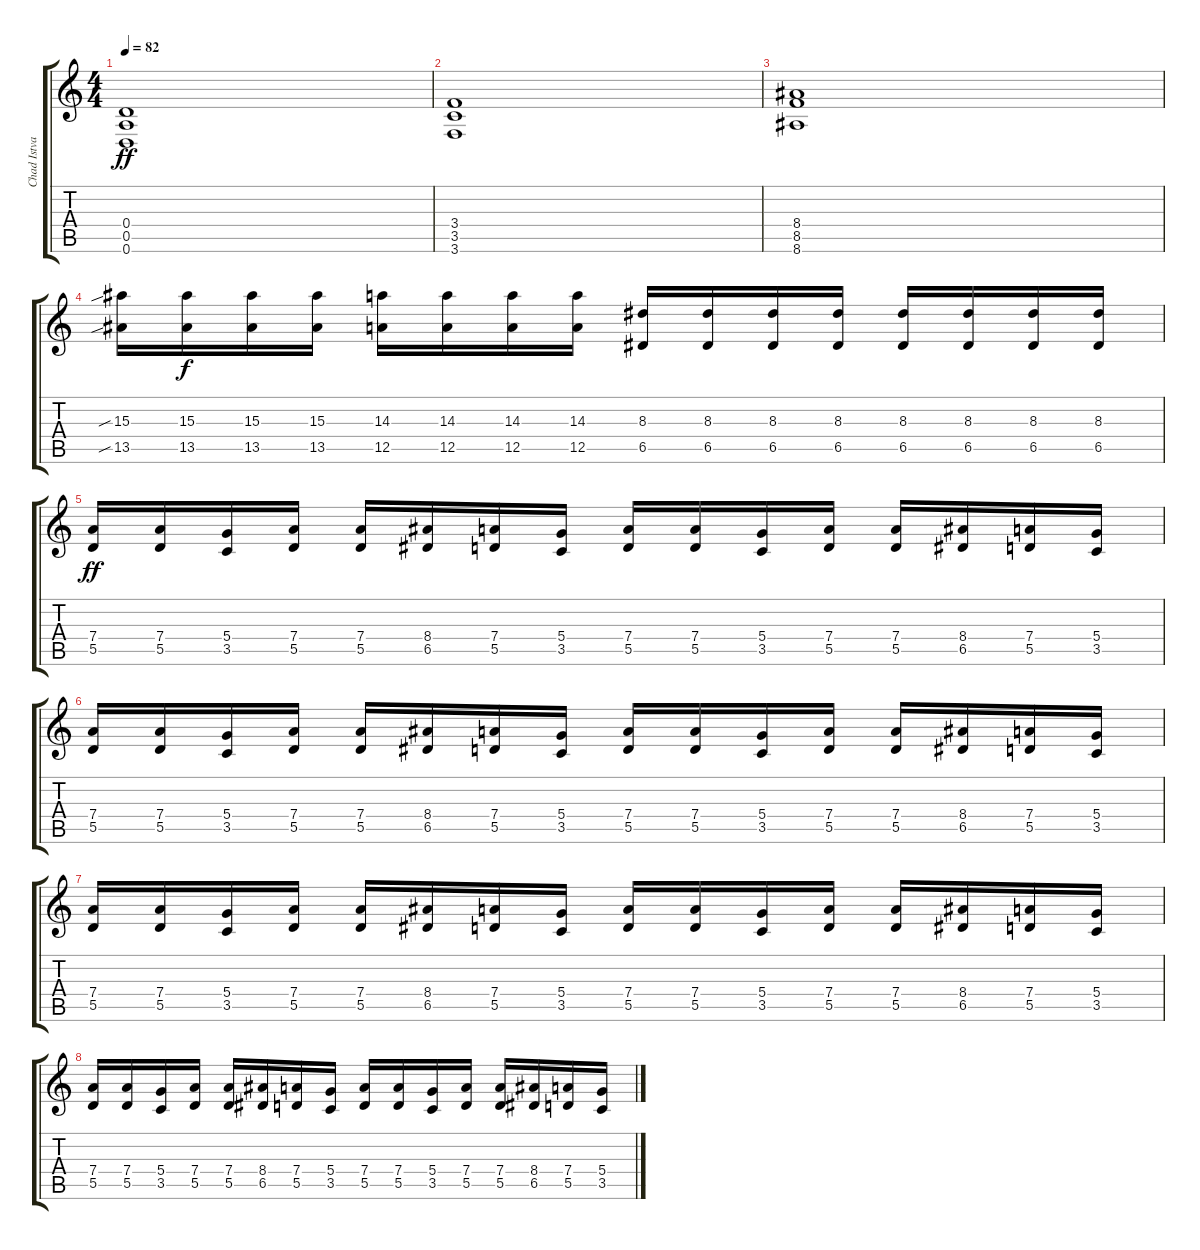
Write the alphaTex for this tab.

\track ("Chad Istvan - Guitar" "Chad Istva") {instrument distortionguitar}
\staff {score tabs}
\tuning (E4 B3 G3 D3 A2 D2) {hide}
\ts (4 4)
\tempo 82
\clef g2
\ks c
(0.4 0.5 0.6).1{dy ff} |
(3.4 3.5 3.6).1 |
(8.4 8.5 8.6).1 |
(15.3{sib} 13.5{sib}).16 (15.3 13.5).16{dy f} (15.3 13.5).16 (15.3 13.5).16 (14.3 12.5).16 (14.3 12.5).16 (14.3 12.5).16 (14.3 12.5).16 (8.3 6.5).16 (8.3 6.5).16 (8.3 6.5).16 (8.3 6.5).16 (8.3 6.5).16 (8.3 6.5).16 (8.3 6.5).16 (8.3 6.5).16 |
(7.4 5.5).16{dy ff} (7.4 5.5).16 (5.4 3.5).16 (7.4 5.5).16 (7.4 5.5).16 (8.4 6.5).16 (7.4 5.5).16 (5.4 3.5).16 (7.4 5.5).16 (7.4 5.5).16 (5.4 3.5).16 (7.4 5.5).16 (7.4 5.5).16 (8.4 6.5).16 (7.4 5.5).16 (5.4 3.5).16 |
(7.4 5.5).16 (7.4 5.5).16 (5.4 3.5).16 (7.4 5.5).16 (7.4 5.5).16 (8.4 6.5).16 (7.4 5.5).16 (5.4 3.5).16 (7.4 5.5).16 (7.4 5.5).16 (5.4 3.5).16 (7.4 5.5).16 (7.4 5.5).16 (8.4 6.5).16 (7.4 5.5).16 (5.4 3.5).16 |
(7.4 5.5).16 (7.4 5.5).16 (5.4 3.5).16 (7.4 5.5).16 (7.4 5.5).16 (8.4 6.5).16 (7.4 5.5).16 (5.4 3.5).16 (7.4 5.5).16 (7.4 5.5).16 (5.4 3.5).16 (7.4 5.5).16 (7.4 5.5).16 (8.4 6.5).16 (7.4 5.5).16 (5.4 3.5).16 |
(7.4 5.5).16 (7.4 5.5).16 (5.4 3.5).16 (7.4 5.5).16 (7.4 5.5).16 (8.4 6.5).16 (7.4 5.5).16 (5.4 3.5).16 (7.4 5.5).16 (7.4 5.5).16 (5.4 3.5).16 (7.4 5.5).16 (7.4 5.5).16 (8.4 6.5).16 (7.4 5.5).16 (5.4 3.5).16
